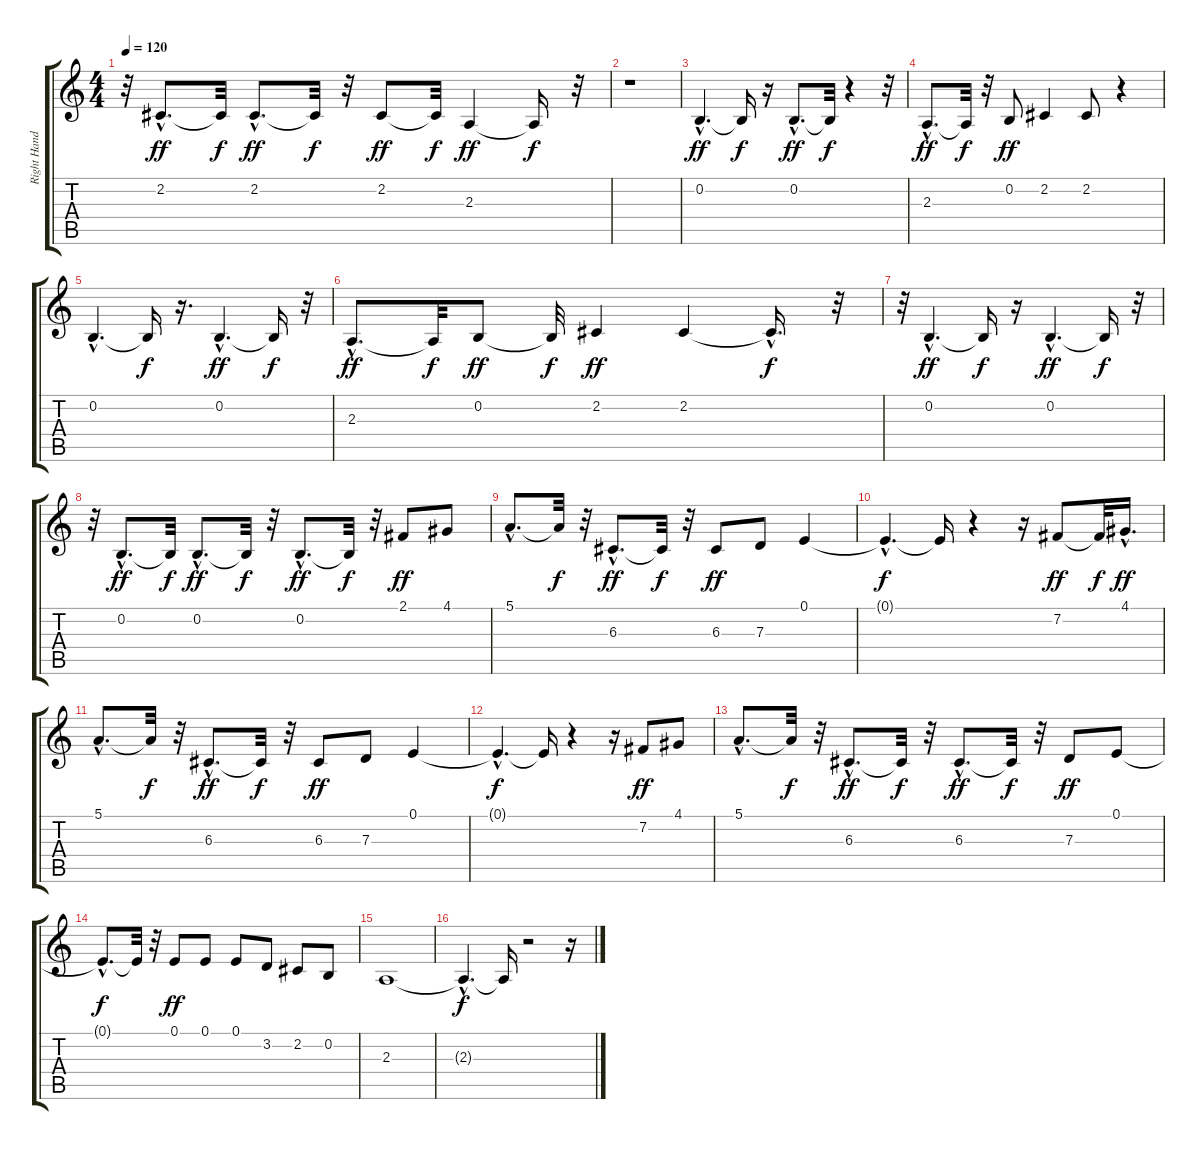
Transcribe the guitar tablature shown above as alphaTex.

\track ("Right Hand" "Right Hand") {instrument brightacousticpiano}
\staff {score tabs}
\tuning (E4 B3 G3 D3 A2 E2) {hide}
\ts (4 4)
\tempo 120
\clef g2
\ks c
r.32{dy ff} 2.2{hac}.8{d} 2.2{t}.32{dy f} 2.2{hac}.8{d dy ff} 2.2{t}.32{dy f} r.32 2.2.8{dy ff} 2.2{t}.32{dy f} 2.3.4{dy ff} 2.3{t}.16{dy f} r.32 |
r.1 |
0.2{hac}.4{d dy ff} 0.2{t}.16{dy f} r.16 0.2{hac}.8{d dy ff} 0.2{t}.32{dy f} r.4 r.32 |
2.3{hac}.8{d dy ff} 2.3{t}.32{dy f} r.32 0.2.8{dy ff} 2.2.4 2.2.8 r.4 |
0.2{hac}.4{d} 0.2{t}.16{dy f} r.16{d} 0.2{hac}.4{d dy ff} 0.2{t}.16{dy f} r.32 |
2.3{hac}.8{d dy ff} 2.3{t}.32{dy f} 0.2.8{dy ff} 0.2{t}.32{dy f} 2.2.4{dy ff} 2.2.4 2.2{hac t}.16{d dy f} r.32 |
r.32 0.2{hac}.4{d dy ff} 0.2{t}.16{dy f} r.16 0.2{hac}.4{d dy ff} 0.2{t}.16{dy f} r.32 |
r.32 0.2{hac}.8{d dy ff} 0.2{t}.32{dy f} 0.2{hac}.8{d dy ff} 0.2{t}.32{dy f} r.32 0.2{hac}.8{d dy ff} 0.2{t}.32{dy f} r.32 2.1.8{dy ff} 4.1.8 |
5.1{hac}.8{d} 5.1{t}.32{dy f} r.32 6.3{hac}.8{d dy ff} 6.3{t}.32{dy f} r.32 6.3.8{dy ff} 7.3.8 0.1.4 |
0.1{hac t}.4{d dy f} 0.1{t}.16 r.4 r.16 7.2.8{dy ff} 7.2{t}.32{dy f} 4.1{hac}.16{d dy ff} |
5.1{hac}.8{d} 5.1{t}.32{dy f} r.32 6.3{hac}.8{d dy ff} 6.3{t}.32{dy f} r.32 6.3.8{dy ff} 7.3.8 0.1.4 |
0.1{hac t}.4{d dy f} 0.1{t}.16 r.4 r.16 7.2.8{dy ff} 4.1.8 |
5.1{hac}.8{d} 5.1{t}.32{dy f} r.32 6.3{hac}.8{d dy ff} 6.3{t}.32{dy f} r.32 6.3{hac}.8{d dy ff} 6.3{t}.32{dy f} r.32 7.3.8{dy ff} 0.1.8 |
0.1{hac t}.8{d dy f} 0.1{t}.32 r.32 0.1.8{dy ff} 0.1.8 0.1.8 3.2.8 2.2.8 0.2.8 |
2.3.1 |
2.3{hac t}.4{d dy f} 2.3{t}.16 r.2 r.16
